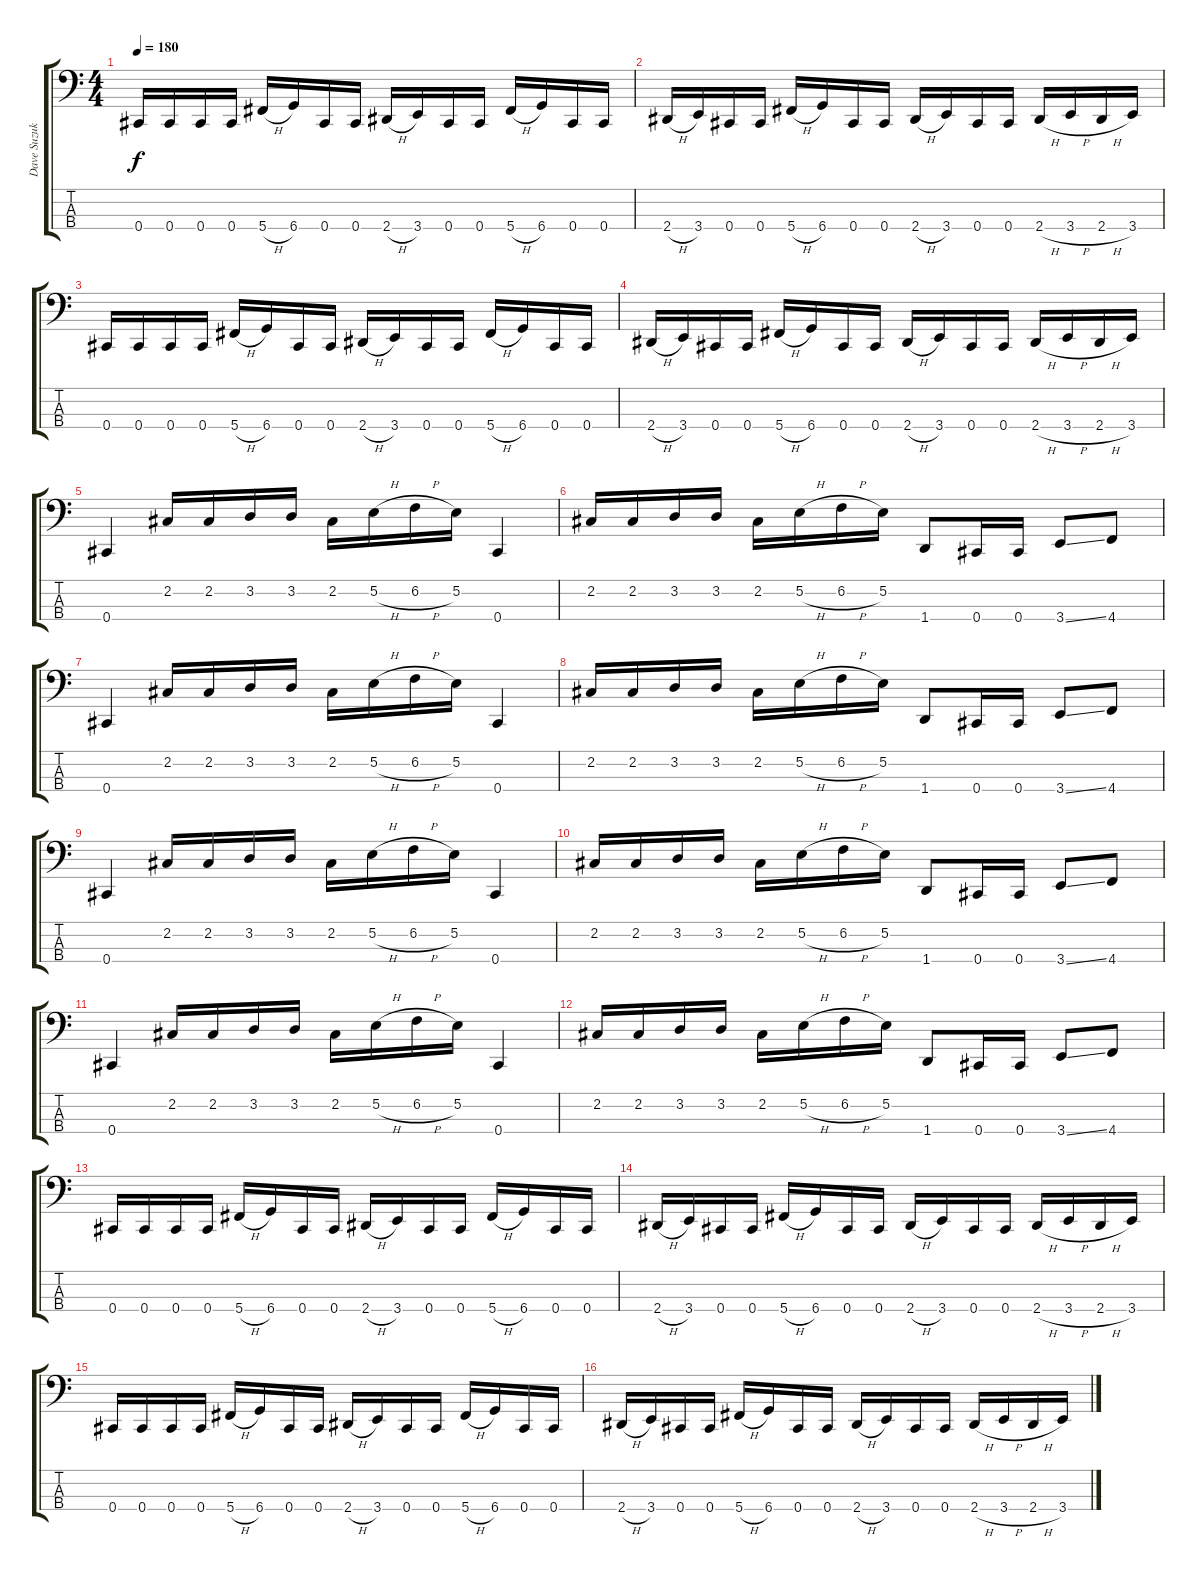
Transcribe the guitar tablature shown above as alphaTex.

\track ("Dave Suzuki - Bass" "Dave Suzuk") {instrument electricbassfinger}
\staff {score tabs}
\tuning (E2 B1 Gb1 Db1) {hide}
\ts (4 4)
\tempo 180
\clef f4
\ks c
0.4.16{dy f} 0.4.16 0.4.16 0.4.16 5.4{h}.16 6.4.16 0.4.16 0.4.16 2.4{h}.16 3.4.16 0.4.16 0.4.16 5.4{h}.16 6.4.16 0.4.16 0.4.16 |
2.4{h}.16 3.4.16 0.4.16 0.4.16 5.4{h}.16 6.4.16 0.4.16 0.4.16 2.4{h}.16 3.4.16 0.4.16 0.4.16 2.4{h}.16 3.4{h}.16 2.4{h}.16 3.4.16 |
0.4.16 0.4.16 0.4.16 0.4.16 5.4{h}.16 6.4.16 0.4.16 0.4.16 2.4{h}.16 3.4.16 0.4.16 0.4.16 5.4{h}.16 6.4.16 0.4.16 0.4.16 |
2.4{h}.16 3.4.16 0.4.16 0.4.16 5.4{h}.16 6.4.16 0.4.16 0.4.16 2.4{h}.16 3.4.16 0.4.16 0.4.16 2.4{h}.16 3.4{h}.16 2.4{h}.16 3.4.16 |
0.4.4 2.2.16 2.2.16 3.2.16 3.2.16 2.2.16 5.2{h}.16 6.2{h}.16 5.2.16 0.4.4 |
2.2.16 2.2.16 3.2.16 3.2.16 2.2.16 5.2{h}.16 6.2{h}.16 5.2.16 1.4.8 0.4.16 0.4.16 3.4{ss}.8 4.4.8 |
0.4.4 2.2.16 2.2.16 3.2.16 3.2.16 2.2.16 5.2{h}.16 6.2{h}.16 5.2.16 0.4.4 |
2.2.16 2.2.16 3.2.16 3.2.16 2.2.16 5.2{h}.16 6.2{h}.16 5.2.16 1.4.8 0.4.16 0.4.16 3.4{ss}.8 4.4.8 |
0.4.4 2.2.16 2.2.16 3.2.16 3.2.16 2.2.16 5.2{h}.16 6.2{h}.16 5.2.16 0.4.4 |
2.2.16 2.2.16 3.2.16 3.2.16 2.2.16 5.2{h}.16 6.2{h}.16 5.2.16 1.4.8 0.4.16 0.4.16 3.4{ss}.8 4.4.8 |
0.4.4 2.2.16 2.2.16 3.2.16 3.2.16 2.2.16 5.2{h}.16 6.2{h}.16 5.2.16 0.4.4 |
2.2.16 2.2.16 3.2.16 3.2.16 2.2.16 5.2{h}.16 6.2{h}.16 5.2.16 1.4.8 0.4.16 0.4.16 3.4{ss}.8 4.4.8 |
0.4.16 0.4.16 0.4.16 0.4.16 5.4{h}.16 6.4.16 0.4.16 0.4.16 2.4{h}.16 3.4.16 0.4.16 0.4.16 5.4{h}.16 6.4.16 0.4.16 0.4.16 |
2.4{h}.16 3.4.16 0.4.16 0.4.16 5.4{h}.16 6.4.16 0.4.16 0.4.16 2.4{h}.16 3.4.16 0.4.16 0.4.16 2.4{h}.16 3.4{h}.16 2.4{h}.16 3.4.16 |
0.4.16 0.4.16 0.4.16 0.4.16 5.4{h}.16 6.4.16 0.4.16 0.4.16 2.4{h}.16 3.4.16 0.4.16 0.4.16 5.4{h}.16 6.4.16 0.4.16 0.4.16 |
2.4{h}.16 3.4.16 0.4.16 0.4.16 5.4{h}.16 6.4.16 0.4.16 0.4.16 2.4{h}.16 3.4.16 0.4.16 0.4.16 2.4{h}.16 3.4{h}.16 2.4{h}.16 3.4.16
